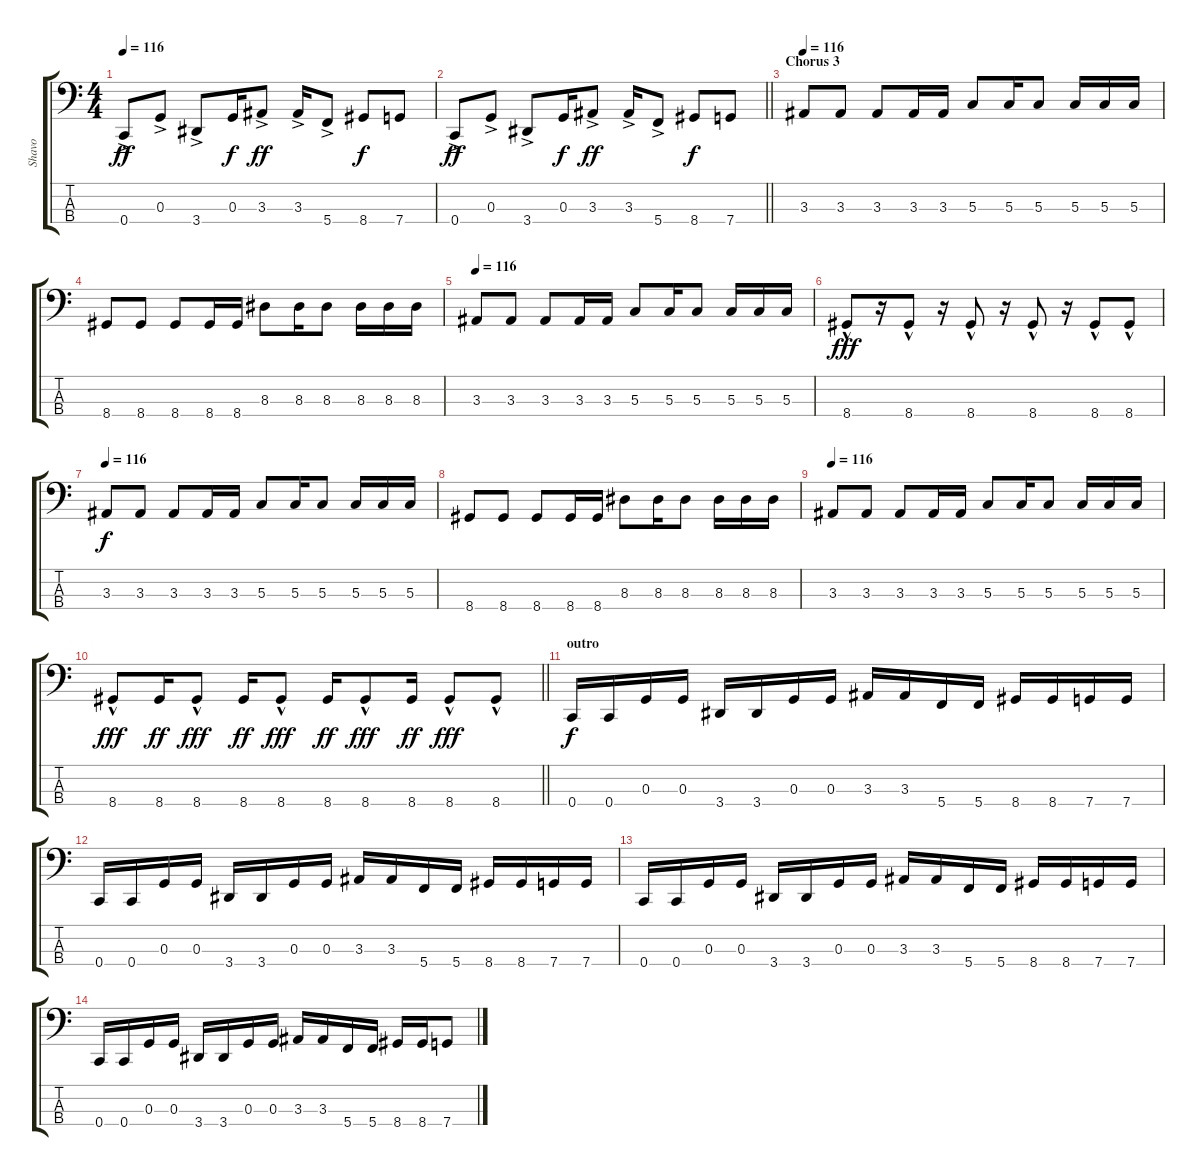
\track ("Shavo" "Shavo") {instrument electricbasspick}
\staff {score tabs}
\tuning (F2 C2 G1 C1) {hide}
\ts (4 4)
\tempo 116
\clef f4
\ks c
0.4{ac}.8{dy ff} 0.3{ac}.8 3.4{ac}.8 0.3.16{dy f} 3.3{ac}.8{dy ff} 3.3{ac}.16 5.4{ac}.8 8.4.8{dy f} 7.4.8 |
\barLineRight lightlight
0.4{ac}.8{dy ff} 0.3{ac}.8 3.4{ac}.8 0.3.16{dy f} 3.3{ac}.8{dy ff} 3.3{ac}.16 5.4{ac}.8 8.4.8{dy f} 7.4.8 |
\section ("" "Chorus 3")
\tempo 116
3.3.8 3.3.8 3.3.8 3.3.16 3.3.16 5.3.8 5.3.16 5.3.8 5.3.16 5.3.16 5.3.16 |
8.4.8 8.4.8 8.4.8 8.4.16 8.4.16 8.3.8 8.3.16 8.3.8 8.3.16 8.3.16 8.3.16 |
\tempo 116
3.3.8 3.3.8 3.3.8 3.3.16 3.3.16 5.3.8 5.3.16 5.3.8 5.3.16 5.3.16 5.3.16 |
8.4{hac}.8{dy fff} r.16 8.4{hac}.8 r.16 8.4{hac}.8 r.16 8.4{hac}.8 r.16 8.4{hac}.8 8.4{hac}.8 |
\tempo 116
3.3.8{dy f} 3.3.8 3.3.8 3.3.16 3.3.16 5.3.8 5.3.16 5.3.8 5.3.16 5.3.16 5.3.16 |
8.4.8 8.4.8 8.4.8 8.4.16 8.4.16 8.3.8 8.3.16 8.3.8 8.3.16 8.3.16 8.3.16 |
\tempo 116
3.3.8 3.3.8 3.3.8 3.3.16 3.3.16 5.3.8 5.3.16 5.3.8 5.3.16 5.3.16 5.3.16 |
\barLineRight lightlight
8.4{hac}.8{dy fff} 8.4.16{dy ff} 8.4{hac}.8{dy fff} 8.4.16{dy ff} 8.4{hac}.8{dy fff} 8.4.16{dy ff} 8.4{hac}.8{dy fff} 8.4.16{dy ff} 8.4{hac}.8{dy fff} 8.4{hac}.8 |
\section ("" "outro")
0.4.16{dy f} 0.4.16 0.3.16 0.3.16 3.4.16 3.4.16 0.3.16 0.3.16 3.3.16 3.3.16 5.4.16 5.4.16 8.4.16 8.4.16 7.4.16 7.4.16 |
0.4.16 0.4.16 0.3.16 0.3.16 3.4.16 3.4.16 0.3.16 0.3.16 3.3.16 3.3.16 5.4.16 5.4.16 8.4.16 8.4.16 7.4.16 7.4.16 |
0.4.16 0.4.16 0.3.16 0.3.16 3.4.16 3.4.16 0.3.16 0.3.16 3.3.16 3.3.16 5.4.16 5.4.16 8.4.16 8.4.16 7.4.16 7.4.16 |
0.4.16 0.4.16 0.3.16 0.3.16 3.4.16 3.4.16 0.3.16 0.3.16 3.3.16 3.3.16 5.4.16 5.4.16 8.4.16 8.4.16 7.4.8
